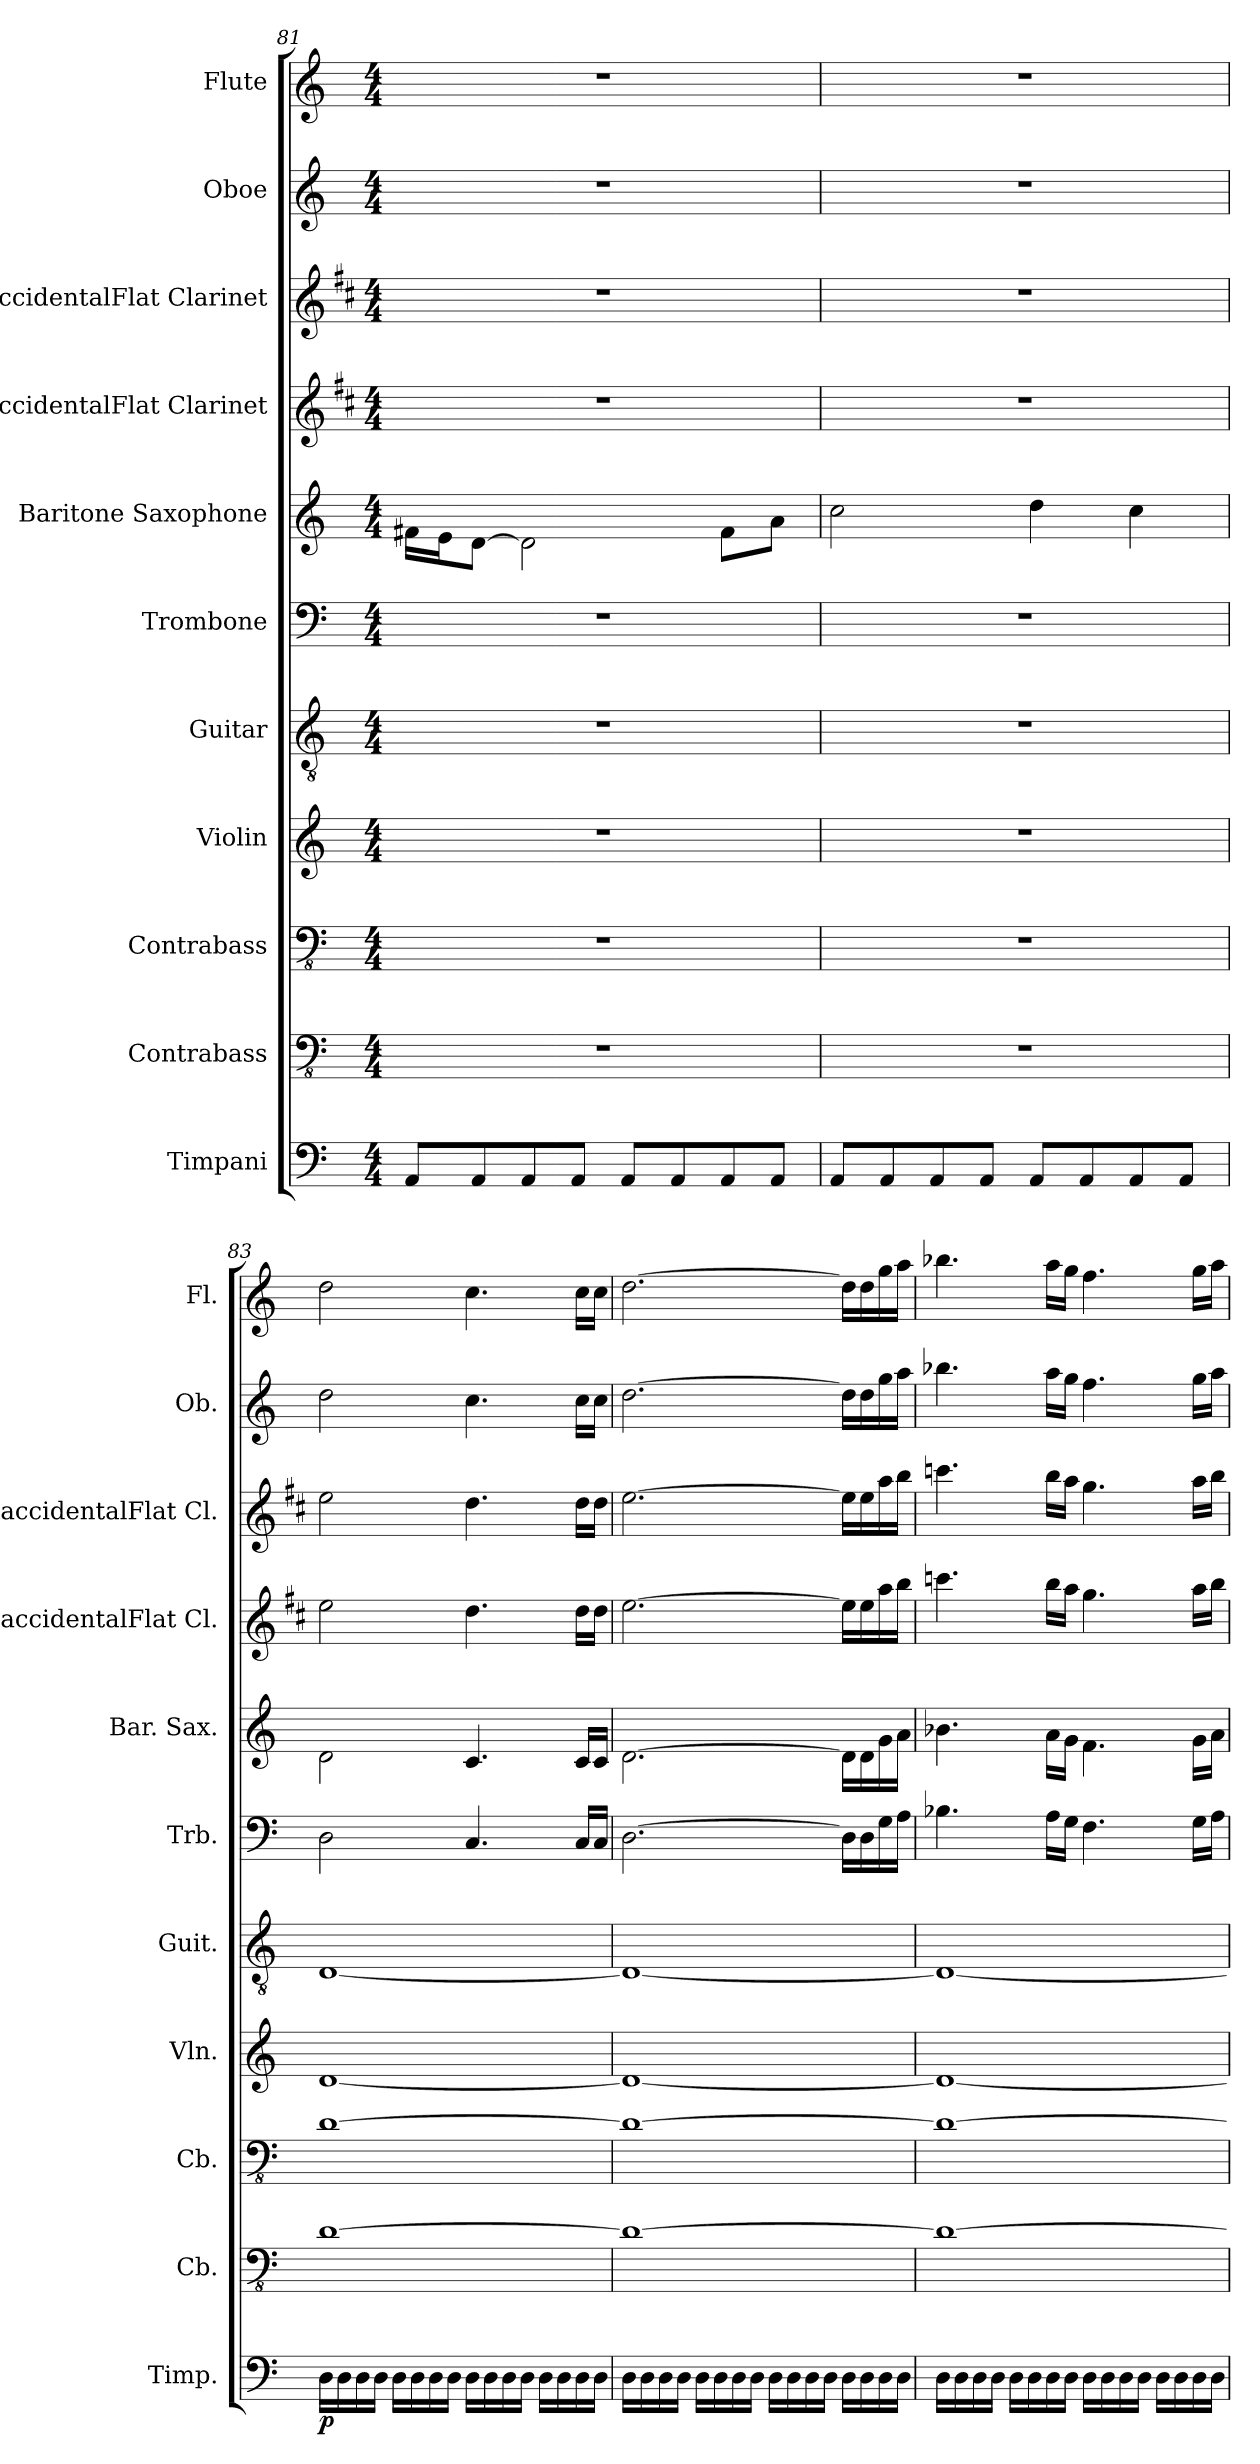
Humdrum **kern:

**kern	**dynam	**kern	**kern	**kern	**kern	**kern	**kern	**kern	**kern	**kern	**kern
*part11	*part11	*part10	*part9	*part8	*part7	*part6	*part5	*part4	*part3	*part2	*part1
*staff11	*staff11	*staff10	*staff9	*staff8	*staff7	*staff6	*staff5	*staff4	*staff3	*staff2	*staff1
*I"Timpani	*	*I"Contrabass	*I"Contrabass	*I"Violin	*I"Guitar	*I"Trombone	*I"Baritone Saxophone	*I"BaccidentalFlat Clarinet	*I"BaccidentalFlat Clarinet	*I"Oboe	*I"Flute
*I'Timp.	*	*I'Cb.	*I'Cb.	*I'Vln.	*I'Guit.	*I'Trb.	*I'Bar. Sax.	*I'BaccidentalFlat Cl.	*I'BaccidentalFlat Cl.	*I'Ob.	*I'Fl.
!!LO:PB:g=z
*clefF4	*	*clefFv4	*clefFv4	*clefG2	*clefGv2	*clefF4	*clefG2	*clefG2	*clefG2	*clefG2	*clefG2
*	*	*ITrd7c12	*ITrd7c12	*	*	*	*ITrd12c21	*ITrd1c2	*ITrd1c2	*	*
*k[]	*	*k[]	*k[]	*k[]	*k[]	*k[]	*k[]	*k[]	*k[]	*k[]	*k[]
*M4/4	*	*M4/4	*M4/4	*M4/4	*M4/4	*M4/4	*M4/4	*M4/4	*M4/4	*M4/4	*M4/4
=81	=81	=81	=81	=81	=81	=81	=81	=81	=81	=81	=81
8AA/L	.	1r	1r	1r	1r	1r	16F#X\LL	1r	1r	1r	1r
.	.	.	.	.	.	.	16E\J	.	.	.	.
8AA/	.	.	.	.	.	.	[8D\J	.	.	.	.
8AA/	.	.	.	.	.	.	2D\]	.	.	.	.
8AA/J	.	.	.	.	.	.	.	.	.	.	.
8AA/L	.	.	.	.	.	.	.	.	.	.	.
8AA/	.	.	.	.	.	.	.	.	.	.	.
8AA/	.	.	.	.	.	.	8F#\L	.	.	.	.
8AA/J	.	.	.	.	.	.	8A\J	.	.	.	.
=82	=82	=82	=82	=82	=82	=82	=82	=82	=82	=82	=82
8AA/L	.	1r	1r	1r	1r	1r	2c\	1r	1r	1r	1r
8AA/	.	.	.	.	.	.	.	.	.	.	.
8AA/	.	.	.	.	.	.	.	.	.	.	.
8AA/J	.	.	.	.	.	.	.	.	.	.	.
8AA/L	.	.	.	.	.	.	4d\	.	.	.	.
8AA/	.	.	.	.	.	.	.	.	.	.	.
8AA/	.	.	.	.	.	.	4c\	.	.	.	.
8AA/J	.	.	.	.	.	.	.	.	.	.	.
=83	=83	=83	=83	=83	=83	=83	=83	=83	=83	=83	=83
!	!LO:DY:b	!	!	!	!	!	!	!	!	!	!
16D\LL	p	[1DD	[1DD	[1d	[1D	2D\	2D\	2dd\	2dd\	2dd\	2dd\
16D\	.	.	.	.	.	.	.	.	.	.	.
16D\	.	.	.	.	.	.	.	.	.	.	.
16D\JJ	.	.	.	.	.	.	.	.	.	.	.
16D\LL	.	.	.	.	.	.	.	.	.	.	.
16D\	.	.	.	.	.	.	.	.	.	.	.
16D\	.	.	.	.	.	.	.	.	.	.	.
16D\JJ	.	.	.	.	.	.	.	.	.	.	.
16D\LL	.	.	.	.	.	4.C/	4.C/	4.cc\	4.cc\	4.cc\	4.cc\
16D\	.	.	.	.	.	.	.	.	.	.	.
16D\	.	.	.	.	.	.	.	.	.	.	.
16D\JJ	.	.	.	.	.	.	.	.	.	.	.
16D\LL	.	.	.	.	.	.	.	.	.	.	.
16D\	.	.	.	.	.	.	.	.	.	.	.
16D\	.	.	.	.	.	16C/LL	16C/LL	16cc\LL	16cc\LL	16cc\LL	16cc\LL
16D\JJ	.	.	.	.	.	16C/JJ	16C/JJ	16cc\JJ	16cc\JJ	16cc\JJ	16cc\JJ
!!LO:PB:g=z
=84	=84	=84	=84	=84	=84	=84	=84	=84	=84	=84	=84
16D\LL	.	1DD_	1DD_	1d_	1D_	[2.D\	[2.D\	[2.dd\	[2.dd\	[2.dd\	[2.dd\
16D\	.	.	.	.	.	.	.	.	.	.	.
16D\	.	.	.	.	.	.	.	.	.	.	.
16D\JJ	.	.	.	.	.	.	.	.	.	.	.
16D\LL	.	.	.	.	.	.	.	.	.	.	.
16D\	.	.	.	.	.	.	.	.	.	.	.
16D\	.	.	.	.	.	.	.	.	.	.	.
16D\JJ	.	.	.	.	.	.	.	.	.	.	.
16D\LL	.	.	.	.	.	.	.	.	.	.	.
16D\	.	.	.	.	.	.	.	.	.	.	.
16D\	.	.	.	.	.	.	.	.	.	.	.
16D\JJ	.	.	.	.	.	.	.	.	.	.	.
16D\LL	.	.	.	.	.	16D\LL]	16D\LL]	16dd\LL]	16dd\LL]	16dd\LL]	16dd\LL]
16D\	.	.	.	.	.	16D\	16D\	16dd\	16dd\	16dd\	16dd\
16D\	.	.	.	.	.	16G\	16G\	16gg\	16gg\	16gg\	16gg\
16D\JJ	.	.	.	.	.	16A\JJ	16A\JJ	16aa\JJ	16aa\JJ	16aa\JJ	16aa\JJ
=85	=85	=85	=85	=85	=85	=85	=85	=85	=85	=85	=85
16D\LL	.	1DD_	1DD_	1d_	1D_	4.B-X\	4.B-X\	4.bb-X\	4.bb-X\	4.bb-X\	4.bb-X\
16D\	.	.	.	.	.	.	.	.	.	.	.
16D\	.	.	.	.	.	.	.	.	.	.	.
16D\JJ	.	.	.	.	.	.	.	.	.	.	.
16D\LL	.	.	.	.	.	.	.	.	.	.	.
16D\	.	.	.	.	.	.	.	.	.	.	.
16D\	.	.	.	.	.	16A\LL	16A\LL	16aa\LL	16aa\LL	16aa\LL	16aa\LL
16D\JJ	.	.	.	.	.	16G\JJ	16G\JJ	16gg\JJ	16gg\JJ	16gg\JJ	16gg\JJ
16D\LL	.	.	.	.	.	4.F\	4.F\	4.ff\	4.ff\	4.ff\	4.ff\
16D\	.	.	.	.	.	.	.	.	.	.	.
16D\	.	.	.	.	.	.	.	.	.	.	.
16D\JJ	.	.	.	.	.	.	.	.	.	.	.
16D\LL	.	.	.	.	.	.	.	.	.	.	.
16D\	.	.	.	.	.	.	.	.	.	.	.
16D\	.	.	.	.	.	16G\LL	16G\LL	16gg\LL	16gg\LL	16gg\LL	16gg\LL
16D\JJ	.	.	.	.	.	16A\JJ	16A\JJ	16aa\JJ	16aa\JJ	16aa\JJ	16aa\JJ
=	=	=	=	=	=	=	=	=	=	=	=
*-	*-	*-	*-	*-	*-	*-	*-	*-	*-	*-	*-
